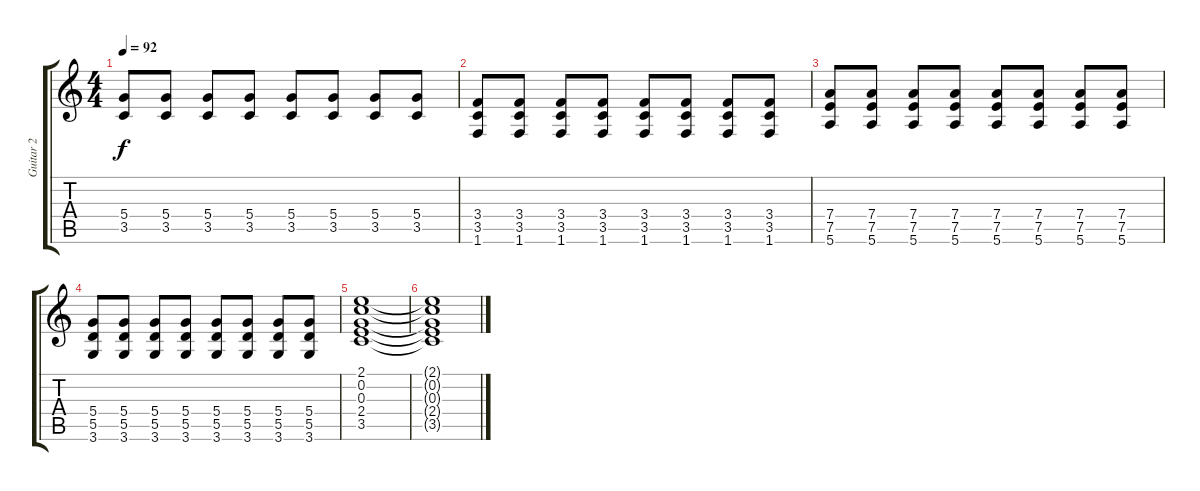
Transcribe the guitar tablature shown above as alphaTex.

\track ("Guitar 2" "Guitar 2") {instrument electricguitarclean}
\staff {score tabs}
\tuning (D4 C4 G3 D3 A2 E2) {hide}
\ts (4 4)
\tempo 92
\clef g2
\ks c
(5.4 3.5).8{dy f} (5.4 3.5).8 (5.4 3.5).8 (5.4 3.5).8 (5.4 3.5).8 (5.4 3.5).8 (5.4 3.5).8 (5.4 3.5).8 |
(3.4 3.5 1.6).8 (3.4 3.5 1.6).8 (3.4 3.5 1.6).8 (3.4 3.5 1.6).8 (3.4 3.5 1.6).8 (3.4 3.5 1.6).8 (3.4 3.5 1.6).8 (3.4 3.5 1.6).8 |
(7.4 7.5 5.6).8 (7.4 7.5 5.6).8 (7.4 7.5 5.6).8 (7.4 7.5 5.6).8 (7.4 7.5 5.6).8 (7.4 7.5 5.6).8 (7.4 7.5 5.6).8 (7.4 7.5 5.6).8 |
(5.4 5.5 3.6).8 (5.4 5.5 3.6).8 (5.4 5.5 3.6).8 (5.4 5.5 3.6).8 (5.4 5.5 3.6).8 (5.4 5.5 3.6).8 (5.4 5.5 3.6).8 (5.4 5.5 3.6).8 |
(2.1 0.2 0.3 2.4 3.5).1 |
(2.1{t} 0.2{t} 0.3{t} 2.4{t} 3.5{t}).1
